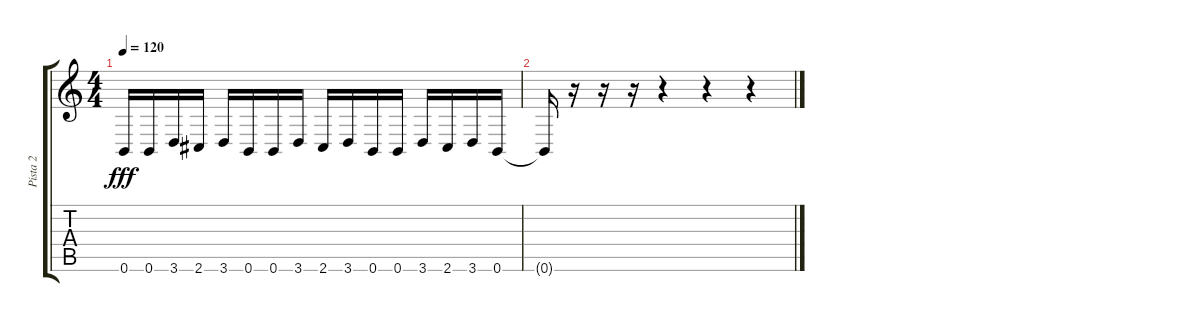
\track ("Pista 2" "Pista 2") {instrument electricbassfinger}
\staff {score tabs}
\tuning (B3 Gb3 D3 A2 E2 B1) {hide}
\ts (4 4)
\tempo 120
\clef g2
\ks c
0.6.16{dy fff} 0.6.16 3.6.16 2.6.16 3.6.16 0.6.16 0.6.16 3.6.16 2.6.16 3.6.16 0.6.16 0.6.16 3.6.16 2.6.16 3.6.16 0.6.16 |
0.6{t}.16 r.16 r.16 r.16 r.4 r.4 r.4
